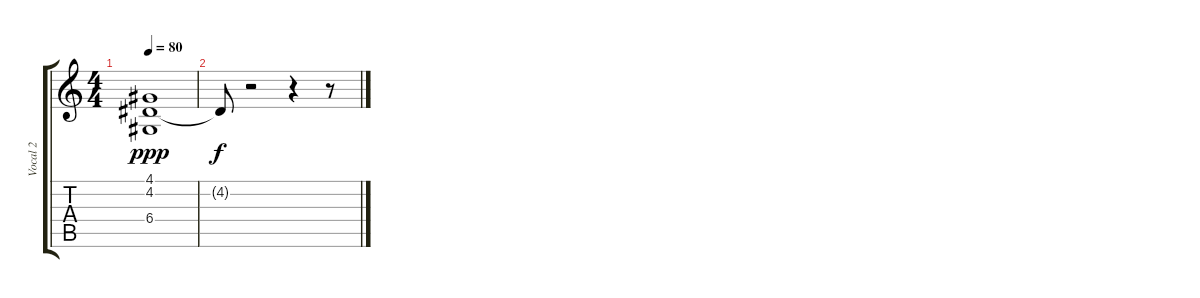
\track ("Vocal 2" "Vocal 2") {instrument lead2sawtooth}
\staff {score tabs}
\tuning (E4 B3 G3 D3 A2 E2) {hide}
\ts (4 4)
\tempo 80
\clef g2
\ks c
(4.1 4.2 6.4).1{dy ppp} |
4.2{t}.8{dy f} r.2 r.4 r.8
